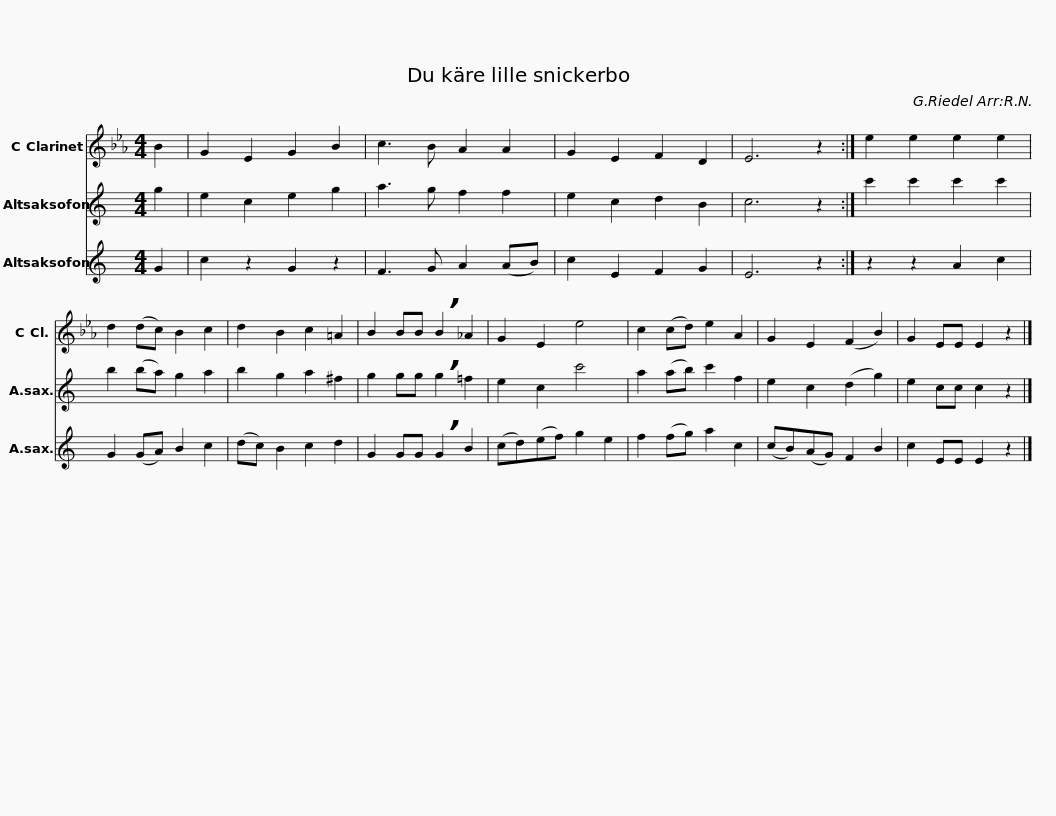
X:1
%%score 1 2 3
L:1/8
M:4/4
I:linebreak $
K:Eb
V:1 treble
V:2 treble transpose=-9
V:3 treble transpose=-9
V:1
 B2 | G2 E2 G2 B2 | c3 B A2 A2 | G2 E2 F2 D2 | E6 z2 :| %5
 e2 e2 e2 e2 | d2 (dc) B2 c2 |$ d2 B2 c2 =A2 | B2 BB !breath!B2 !courtesy!_A2 | G2 E2 e4 | %10
 c2 (cd) e2 A2 | G2 E2 (F2 B2) | G2 EE E2 z2 |] %13
V:2
[K:C] g2 | e2 c2 e2 g2 | a3 g f2 f2 | e2 c2 d2 B2 | c6 z2 :| %5
 c'2 c'2 c'2 c'2 | b2 (ba) g2 a2 |$ b2 g2 a2 ^f2 | g2 gg !breath!g2 !courtesy!=f2 | e2 c2 c'4 | %10
 a2 (ab) c'2 f2 | e2 c2 (d2 g2) | e2 cc c2 z2 |] %13
V:3
[K:C] G2 | c2 z2 G2 z2 | F3 G A2 (AB) | c2 E2 F2 G2 | E6 z2 :| %5
 z2 z2 A2 c2 | G2 (GA) B2 c2 |$ (dc) B2 c2 d2 | G2 GG !breath!G2 B2 | (cd)(ef) g2 e2 | %10
 f2 (fg) a2 c2 | (cB)(AG) F2 B2 | c2 EE E2 z2 |] %13
